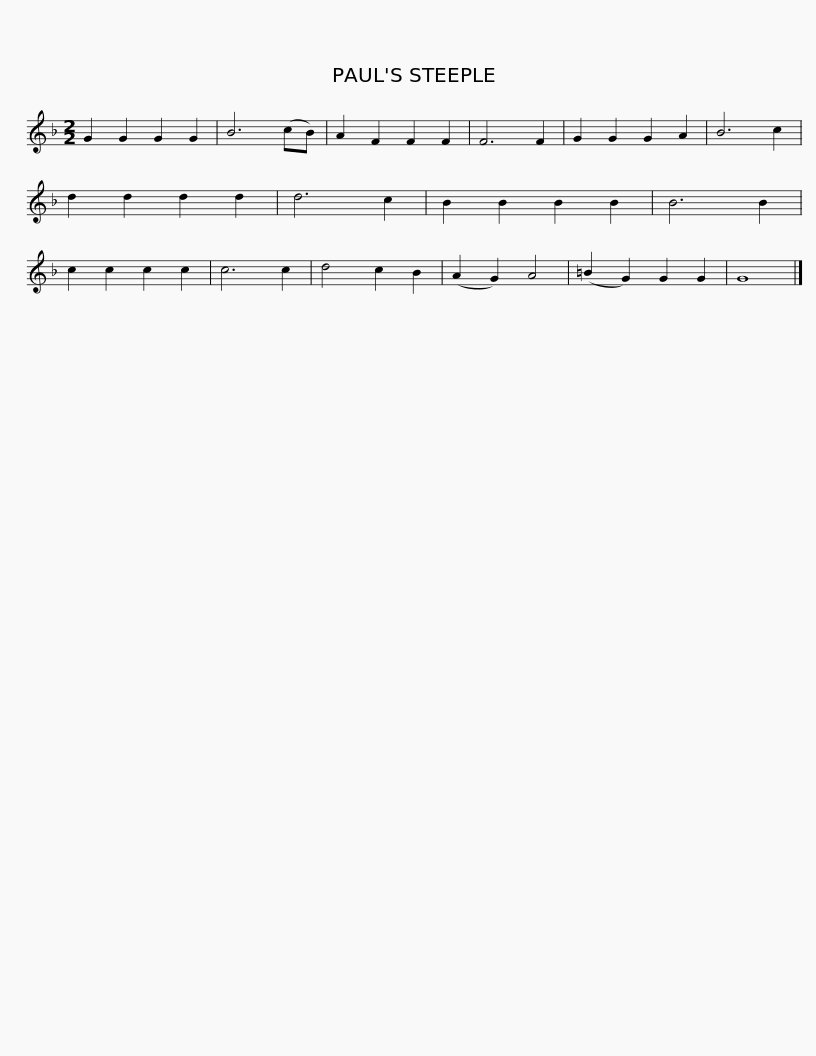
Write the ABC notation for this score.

X:1
L:1/8
M:2/2
I:linebreak $
K:F
V:1 treble
V:1
 G2 G2 G2 G2 | B6 (cB) | A2 F2 F2 F2 | F6 F2 | G2 G2 G2 A2 | %5
 B6 c2 | d2 d2 d2 d2 | d6 c2 | B2 B2 B2 B2 | B6 B2 | %10
 c2 c2 c2 c2 |$ c6 c2 | d4 c2 B2 | (A2 G2) A4 | (=B2 G2) G2 G2 | %15
 G8 |] %16
